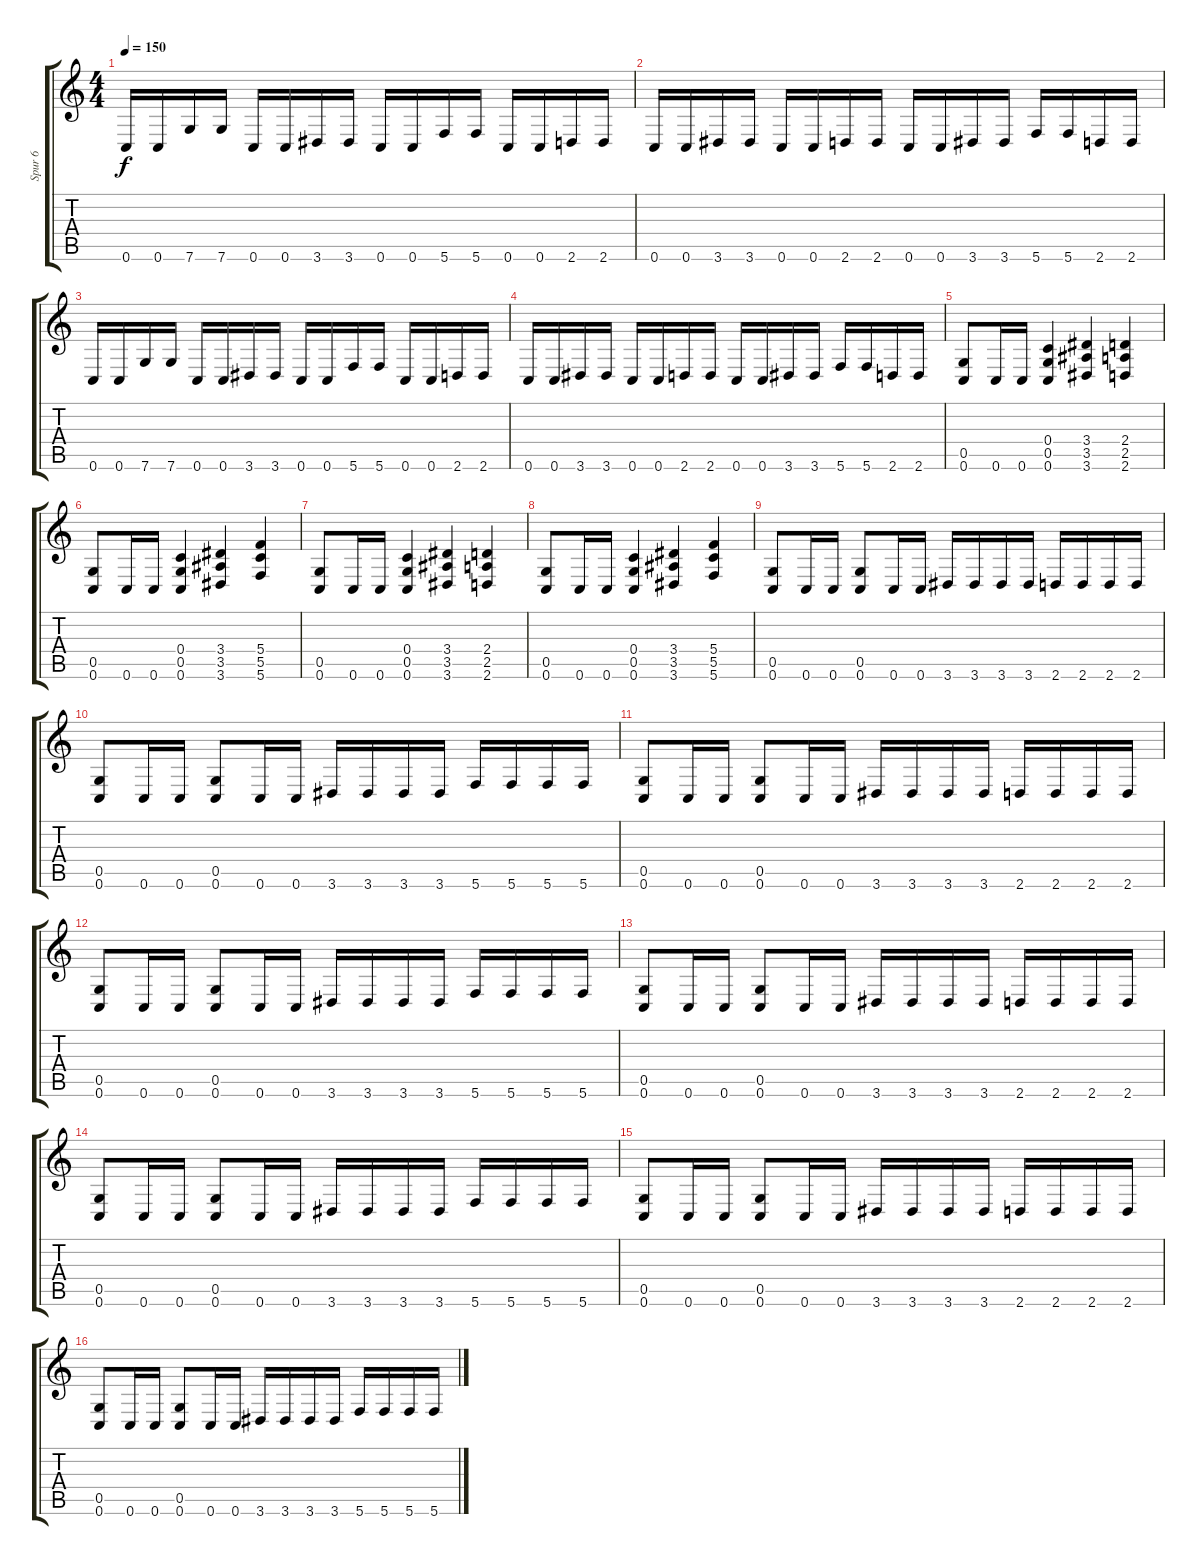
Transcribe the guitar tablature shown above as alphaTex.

\track ("Spur 6" "Spur 6") {instrument distortionguitar}
\staff {score tabs}
\tuning (D4 A3 F3 C3 G2 C2) {hide}
\ts (4 4)
\tempo 150
\clef g2
\ks c
0.6.16{dy f} 0.6.16 7.6.16 7.6.16 0.6.16 0.6.16 3.6.16 3.6.16 0.6.16 0.6.16 5.6.16 5.6.16 0.6.16 0.6.16 2.6.16 2.6.16 |
0.6.16 0.6.16 3.6.16 3.6.16 0.6.16 0.6.16 2.6.16 2.6.16 0.6.16 0.6.16 3.6.16 3.6.16 5.6.16 5.6.16 2.6.16 2.6.16 |
0.6.16 0.6.16 7.6.16 7.6.16 0.6.16 0.6.16 3.6.16 3.6.16 0.6.16 0.6.16 5.6.16 5.6.16 0.6.16 0.6.16 2.6.16 2.6.16 |
0.6.16 0.6.16 3.6.16 3.6.16 0.6.16 0.6.16 2.6.16 2.6.16 0.6.16 0.6.16 3.6.16 3.6.16 5.6.16 5.6.16 2.6.16 2.6.16 |
(0.5 0.6).8 0.6.16 0.6.16 (0.4 0.5 0.6).4 (3.4 3.5 3.6).4 (2.4 2.5 2.6).4 |
(0.5 0.6).8 0.6.16 0.6.16 (0.4 0.5 0.6).4 (3.4 3.5 3.6).4 (5.4 5.5 5.6).4 |
(0.5 0.6).8 0.6.16 0.6.16 (0.4 0.5 0.6).4 (3.4 3.5 3.6).4 (2.4 2.5 2.6).4 |
(0.5 0.6).8 0.6.16 0.6.16 (0.4 0.5 0.6).4 (3.4 3.5 3.6).4 (5.4 5.5 5.6).4 |
(0.5 0.6).8 0.6.16 0.6.16 (0.5 0.6).8 0.6.16 0.6.16 3.6.16 3.6.16 3.6.16 3.6.16 2.6.16 2.6.16 2.6.16 2.6.16 |
(0.5 0.6).8 0.6.16 0.6.16 (0.5 0.6).8 0.6.16 0.6.16 3.6.16 3.6.16 3.6.16 3.6.16 5.6.16 5.6.16 5.6.16 5.6.16 |
(0.5 0.6).8 0.6.16 0.6.16 (0.5 0.6).8 0.6.16 0.6.16 3.6.16 3.6.16 3.6.16 3.6.16 2.6.16 2.6.16 2.6.16 2.6.16 |
(0.5 0.6).8 0.6.16 0.6.16 (0.5 0.6).8 0.6.16 0.6.16 3.6.16 3.6.16 3.6.16 3.6.16 5.6.16 5.6.16 5.6.16 5.6.16 |
(0.5 0.6).8 0.6.16 0.6.16 (0.5 0.6).8 0.6.16 0.6.16 3.6.16 3.6.16 3.6.16 3.6.16 2.6.16 2.6.16 2.6.16 2.6.16 |
(0.5 0.6).8 0.6.16 0.6.16 (0.5 0.6).8 0.6.16 0.6.16 3.6.16 3.6.16 3.6.16 3.6.16 5.6.16 5.6.16 5.6.16 5.6.16 |
(0.5 0.6).8 0.6.16 0.6.16 (0.5 0.6).8 0.6.16 0.6.16 3.6.16 3.6.16 3.6.16 3.6.16 2.6.16 2.6.16 2.6.16 2.6.16 |
(0.5 0.6).8 0.6.16 0.6.16 (0.5 0.6).8 0.6.16 0.6.16 3.6.16 3.6.16 3.6.16 3.6.16 5.6.16 5.6.16 5.6.16 5.6.16
